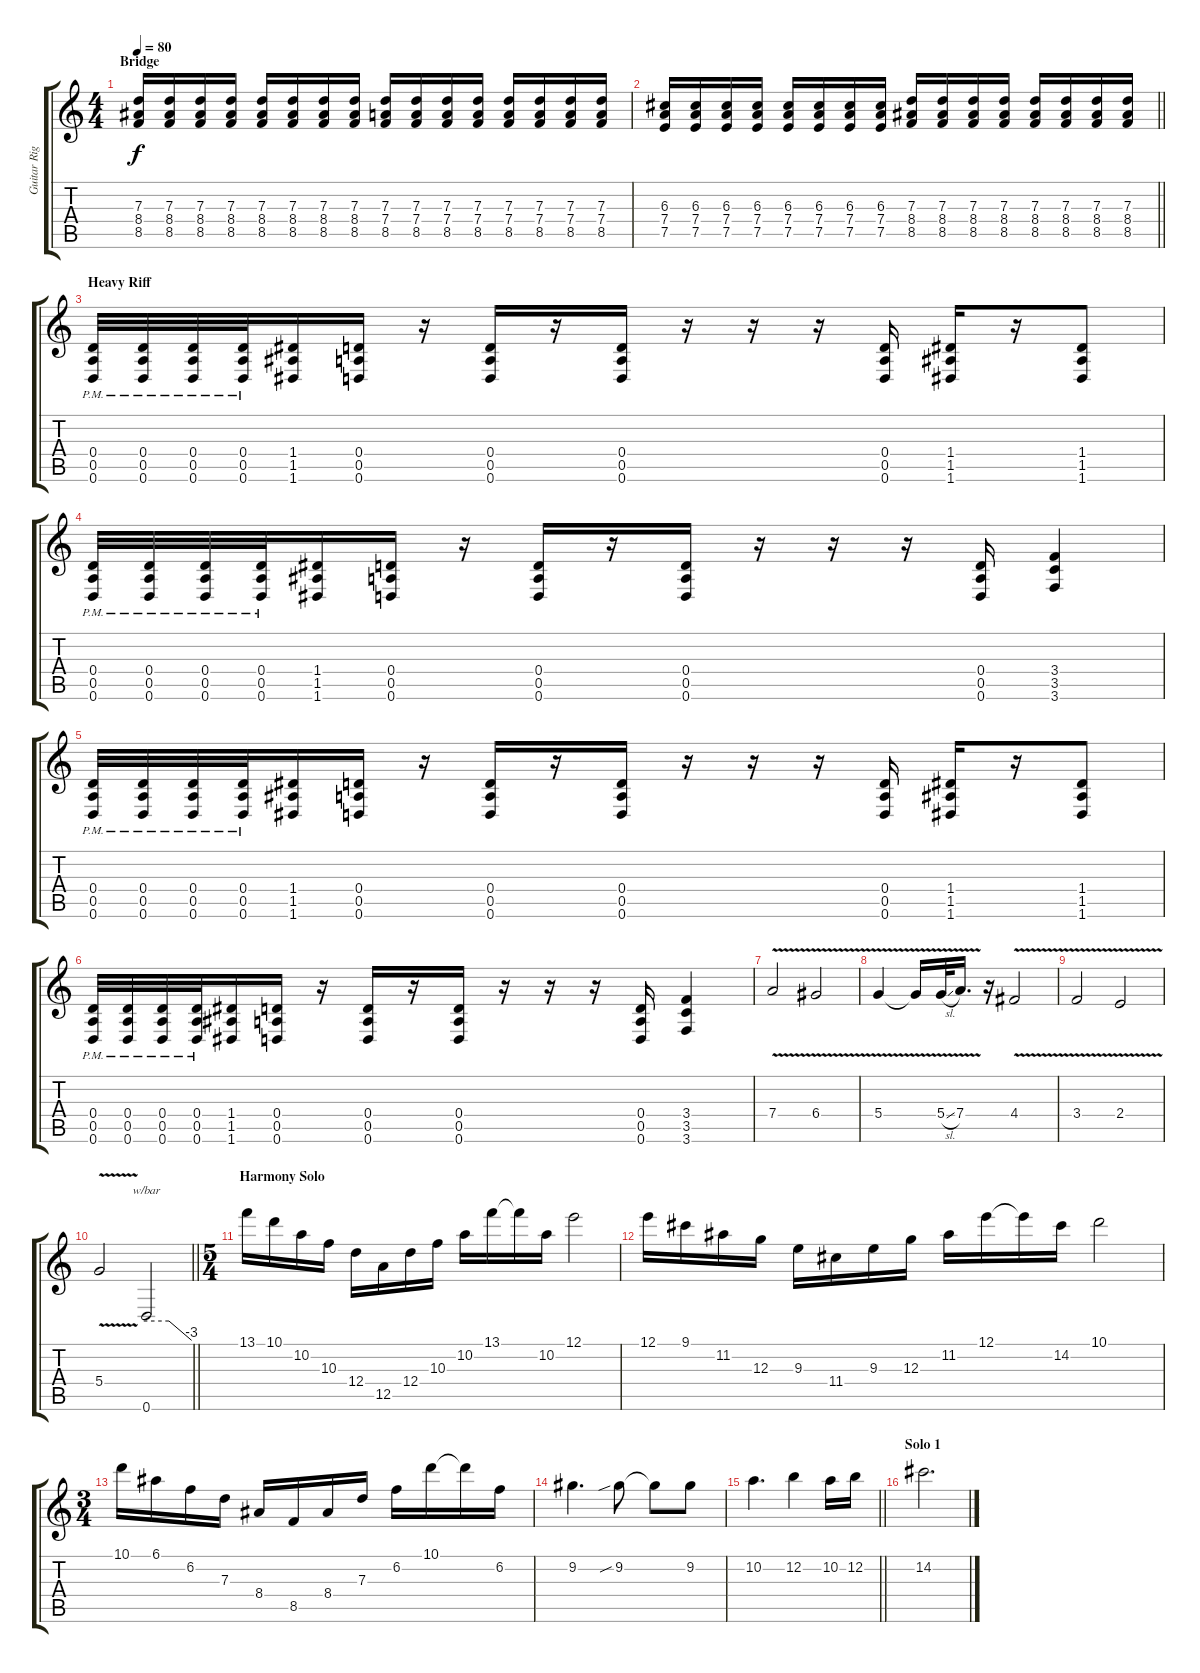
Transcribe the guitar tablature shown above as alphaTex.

\track ("Guitar Right" "Guitar Rig") {instrument distortionguitar}
\staff {score tabs}
\tuning (E4 B3 G3 D3 A2 D2) {hide}
\ts (4 4)
\section ("" "Bridge")
\tempo 80
\clef g2
\ks c
(7.3 8.4 8.5).16{dy f balance 8} (7.3 8.4 8.5).16 (7.3 8.4 8.5).16 (7.3 8.4 8.5).16 (7.3 8.4 8.5).16 (7.3 8.4 8.5).16 (7.3 8.4 8.5).16 (7.3 8.4 8.5).16 (7.3 7.4 8.5).16 (7.3 7.4 8.5).16 (7.3 7.4 8.5).16 (7.3 7.4 8.5).16 (7.3 7.4 8.5).16 (7.3 7.4 8.5).16 (7.3 7.4 8.5).16 (7.3 7.4 8.5).16 |
\barLineRight lightlight
(6.3 7.4 7.5).16 (6.3 7.4 7.5).16 (6.3 7.4 7.5).16 (6.3 7.4 7.5).16 (6.3 7.4 7.5).16 (6.3 7.4 7.5).16 (6.3 7.4 7.5).16 (6.3 7.4 7.5).16 (7.3 8.4 8.5).16 (7.3 8.4 8.5).16 (7.3 8.4 8.5).16 (7.3 8.4 8.5).16 (7.3 8.4 8.5).16 (7.3 8.4 8.5).16 (7.3 8.4 8.5).16 (7.3 8.4 8.5).16 |
\section ("" "Heavy Riff")
(0.4{pm} 0.5{pm} 0.6{pm}).32{balance 15} (0.4{pm} 0.5{pm} 0.6{pm}).32 (0.4{pm} 0.5{pm} 0.6{pm}).32 (0.4{pm} 0.5{pm} 0.6{pm}).32 (1.4 1.5 1.6).16 (0.4 0.5 0.6).16 r.16 (0.4 0.5 0.6).16 r.16 (0.4 0.5 0.6).16 r.16 r.16 r.16 (0.4 0.5 0.6).16 (1.4 1.5 1.6).16 r.16 (1.4 1.5 1.6).8 |
(0.4{pm} 0.5{pm} 0.6{pm}).32 (0.4{pm} 0.5{pm} 0.6{pm}).32 (0.4{pm} 0.5{pm} 0.6{pm}).32 (0.4{pm} 0.5{pm} 0.6{pm}).32 (1.4 1.5 1.6).16 (0.4 0.5 0.6).16 r.16 (0.4 0.5 0.6).16 r.16 (0.4 0.5 0.6).16 r.16 r.16 r.16 (0.4 0.5 0.6).16 (3.4 3.5 3.6).4 |
(0.4{pm} 0.5{pm} 0.6{pm}).32 (0.4{pm} 0.5{pm} 0.6{pm}).32 (0.4{pm} 0.5{pm} 0.6{pm}).32 (0.4{pm} 0.5{pm} 0.6{pm}).32 (1.4 1.5 1.6).16 (0.4 0.5 0.6).16 r.16 (0.4 0.5 0.6).16 r.16 (0.4 0.5 0.6).16 r.16 r.16 r.16 (0.4 0.5 0.6).16 (1.4 1.5 1.6).16 r.16 (1.4 1.5 1.6).8 |
(0.4{pm} 0.5{pm} 0.6{pm}).32 (0.4{pm} 0.5{pm} 0.6{pm}).32 (0.4{pm} 0.5{pm} 0.6{pm}).32 (0.4{pm} 0.5{pm} 0.6{pm}).32 (1.4 1.5 1.6).16 (0.4 0.5 0.6).16 r.16 (0.4 0.5 0.6).16 r.16 (0.4 0.5 0.6).16 r.16 r.16 r.16 (0.4 0.5 0.6).16 (3.4 3.5 3.6).4 |
7.4{v}.2 6.4{v}.2 |
5.4{v}.4 5.4{t}.16 5.4{v sl}.32 7.4{v}.16{d} r.16 4.4{v}.2 |
3.4{v}.2 2.4{v}.2 |
\barLineRight lightlight
5.4{v}.2 0.6.2{tbe (custom default 0 0 30 0 60 -12)} |
\ts (5 4)
\section ("" "Harmony Solo")
13.1.16 10.1.16 10.2.16 10.3.16 12.4.16 12.5.16 12.4.16 10.3.16 10.2.16 13.1.16 13.1{t}.16 10.2.16 12.1.2 |
12.1.16 9.1.16 11.2.16 12.3.16 9.3.16 11.4.16 9.3.16 12.3.16 11.2.16 12.1.16 12.1{t}.16 14.2.16 10.1.2 |
\ts (3 4)
10.1.16 6.1.16 6.2.16 7.3.16 8.4.16 8.5.16 8.4.16 7.3.16 6.2.16 10.1.16 10.1{t}.16 6.2.16 |
9.2.4{d} 9.2{sib}.8 9.2{t}.8 9.2.8 |
\barLineRight lightlight
10.2.4{d} 12.2.4 10.2.16 12.2.16 |
\section ("" "Solo 1")
14.2.2{d}
